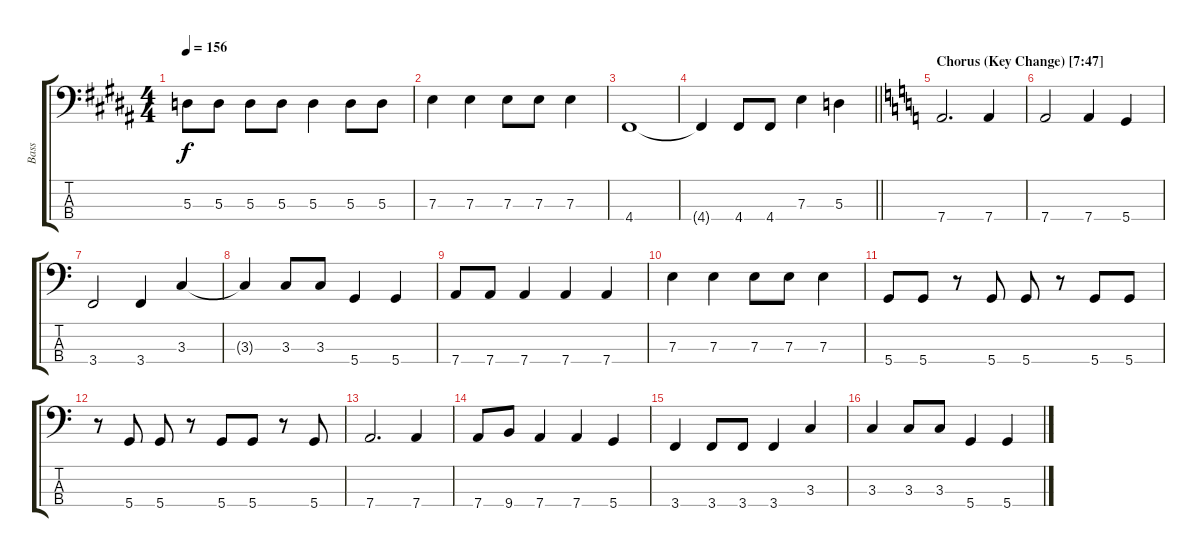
\track ("Bass" "Bass") {instrument electricbassfinger}
\staff {score tabs}
\tuning (G2 D2 A1 D1) {hide}
\ts (4 4)
\tempo 156
\clef f4
\ks g#minor
5.3.8{dy f} 5.3.8 5.3.8 5.3.8 5.3.4 5.3.8 5.3.8 |
7.3.4 7.3.4 7.3.8 7.3.8 7.3.4 |
4.4.1 |
\barLineRight lightlight
4.4{t}.4 4.4.8 4.4.8 7.3.4 5.3.4 |
\section ("" "Chorus (Key Change) [7:47]")
\ks aminor
7.4.2{d} 7.4.4 |
7.4.2 7.4.4 5.4.4 |
3.4.2 3.4.4 3.3.4 |
3.3{t}.4 3.3.8 3.3.8 5.4.4 5.4.4 |
7.4.8 7.4.8 7.4.4 7.4.4 7.4.4 |
7.3.4 7.3.4 7.3.8 7.3.8 7.3.4 |
5.4.8 5.4.8 r.8 5.4.8 5.4.8 r.8 5.4.8 5.4.8 |
r.8 5.4.8 5.4.8 r.8 5.4.8 5.4.8 r.8 5.4.8 |
7.4.2{d} 7.4.4 |
7.4.8 9.4.8 7.4.4 7.4.4 5.4.4 |
3.4.4 3.4.8 3.4.8 3.4.4 3.3.4 |
3.3.4 3.3.8 3.3.8 5.4.4 5.4.4
